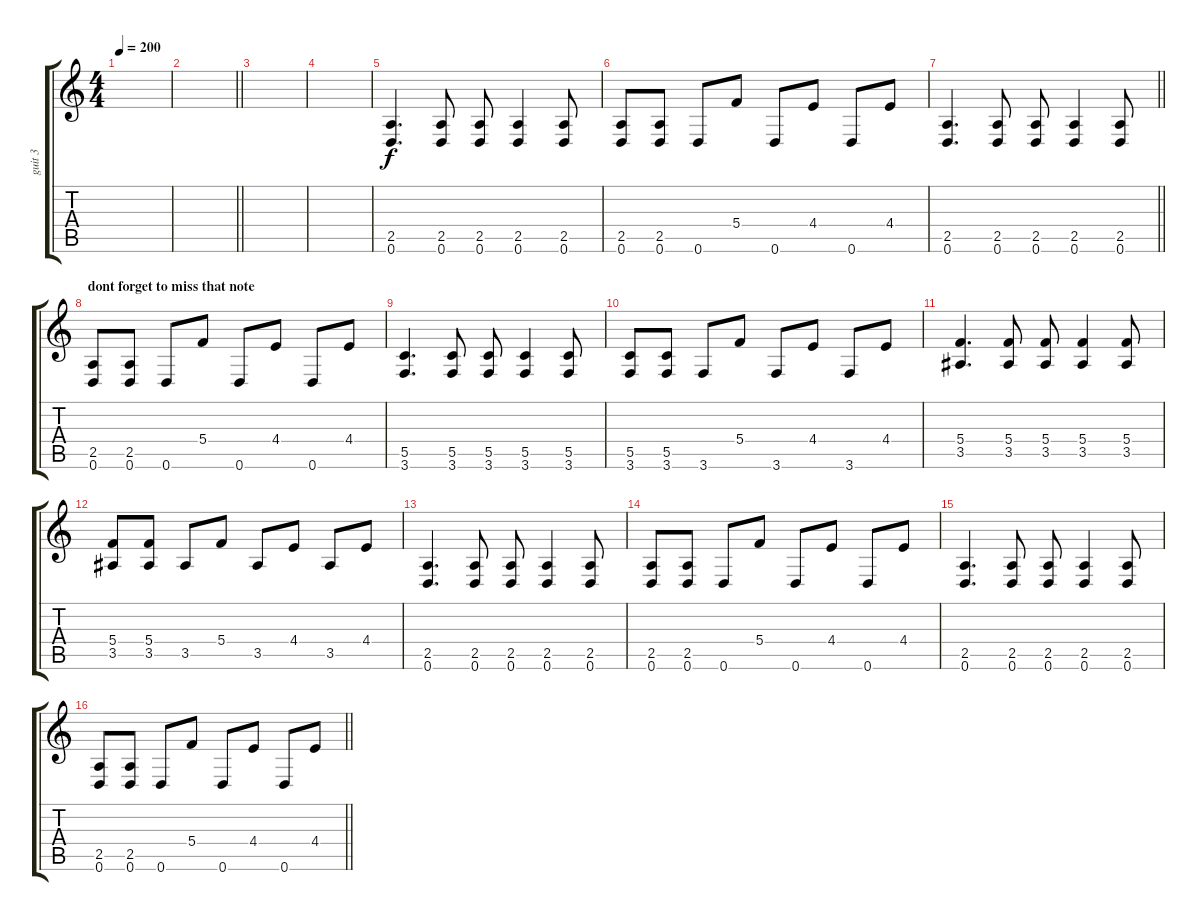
\track ("guit 3" "guit 3") {instrument distortionguitar}
\staff {score tabs}
\tuning (D4 A3 F3 C3 G2 D2) {hide}
\ts (4 4)
\tempo 200
\clef g2
\ks c
|
\barLineRight lightlight
|
|
|
(2.5 0.6).4{d} (2.5 0.6).8 (2.5 0.6).8 (2.5 0.6).4 (2.5 0.6).8 |
(2.5 0.6).8 (2.5 0.6).8 0.6.8 5.4.8 0.6.8 4.4.8 0.6.8 4.4.8 |
\barLineRight lightlight
(2.5 0.6).4{d} (2.5 0.6).8 (2.5 0.6).8 (2.5 0.6).4 (2.5 0.6).8 |
\section ("" "dont forget to miss that note")
(2.5 0.6).8 (2.5 0.6).8 0.6.8 5.4.8 0.6.8 4.4.8 0.6.8 4.4.8 |
(5.5 3.6).4{d} (5.5 3.6).8 (5.5 3.6).8 (5.5 3.6).4 (5.5 3.6).8 |
(5.5 3.6).8 (5.5 3.6).8 3.6.8 5.4.8 3.6.8 4.4.8 3.6.8 4.4.8 |
(5.4 3.5).4{d} (5.4 3.5).8 (5.4 3.5).8 (5.4 3.5).4 (5.4 3.5).8 |
(5.4 3.5).8 (5.4 3.5).8 3.5.8 5.4.8 3.5.8 4.4.8 3.5.8 4.4.8 |
(2.5 0.6).4{d} (2.5 0.6).8 (2.5 0.6).8 (2.5 0.6).4 (2.5 0.6).8 |
(2.5 0.6).8 (2.5 0.6).8 0.6.8 5.4.8 0.6.8 4.4.8 0.6.8 4.4.8 |
(2.5 0.6).4{d} (2.5 0.6).8 (2.5 0.6).8 (2.5 0.6).4 (2.5 0.6).8 |
\barLineRight lightlight
(2.5 0.6).8 (2.5 0.6).8 0.6.8 5.4.8 0.6.8 4.4.8 0.6.8 4.4.8
